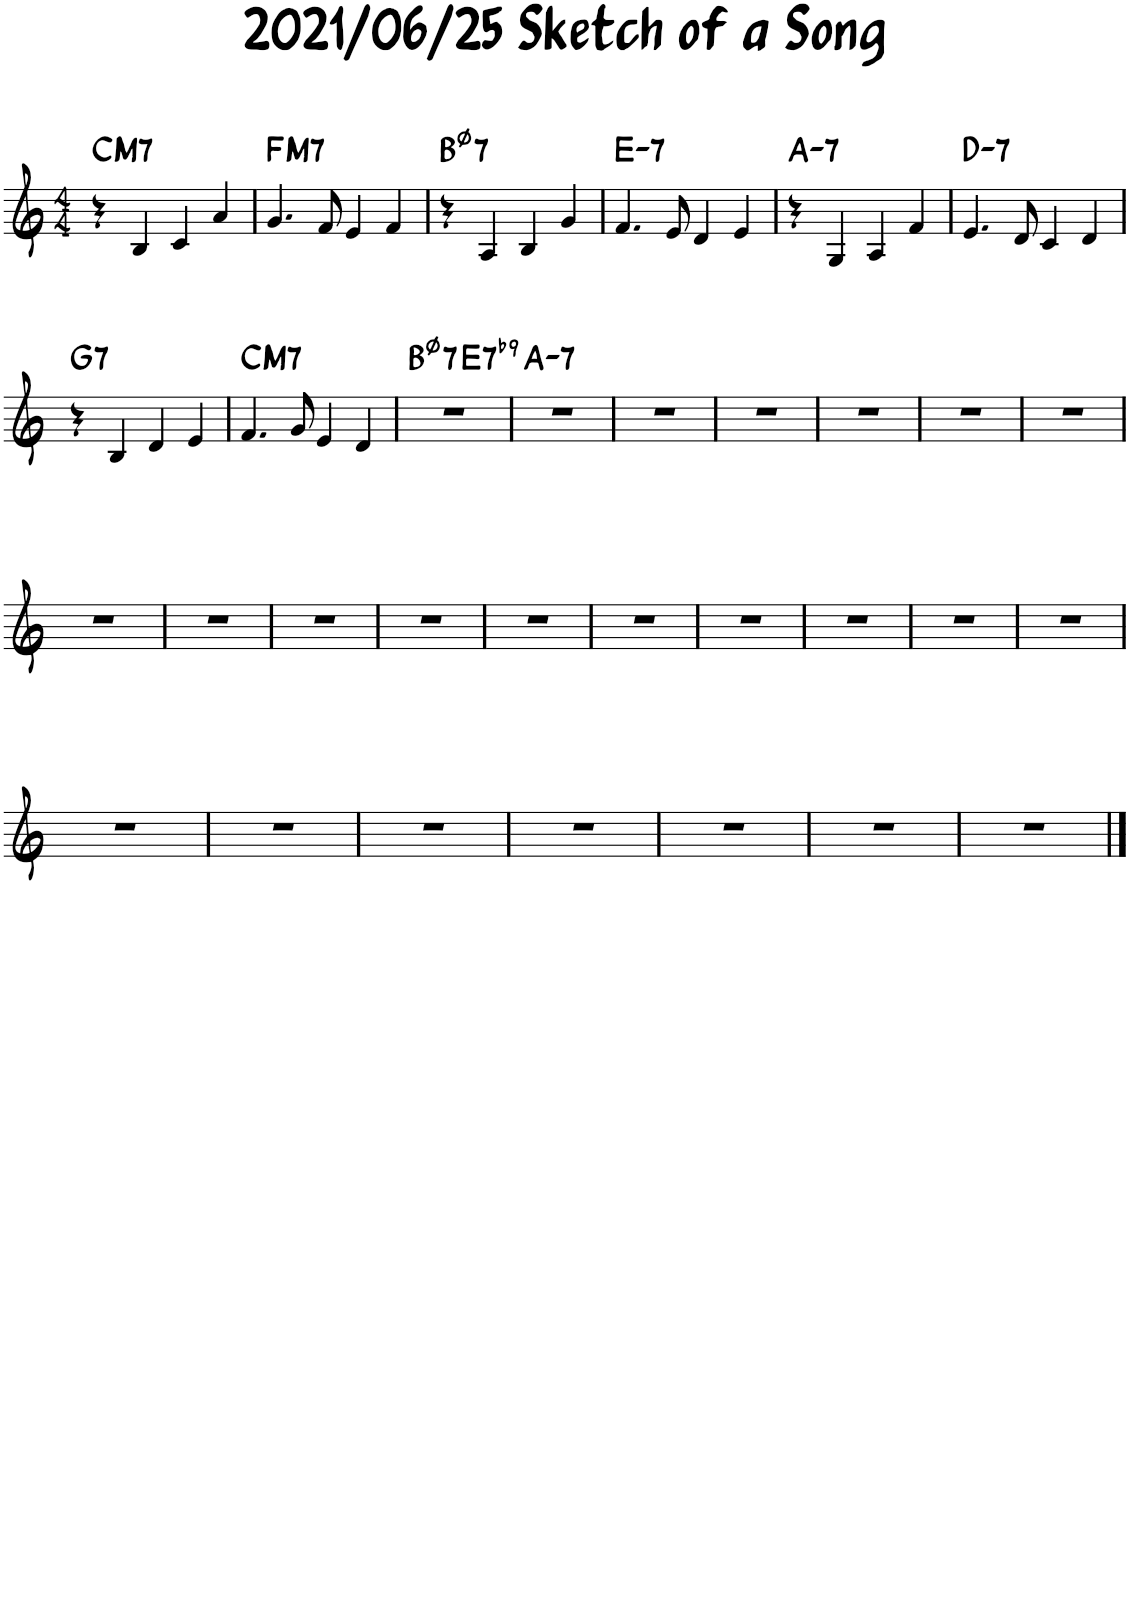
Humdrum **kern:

**kern	**harte
*part1	*part1
*staff1	*
*I"Piano	*
*I'Pno.	*
*clefG2	*
*k[]	*
*M4/4	*
=1	=1
!	!LO:H:kt=M7
4r	C:maj7
4B/	.
4c/	.
4a/	.
=2	=2
!	!LO:H:kt=M7
4.g/	F:maj7
8f/	.
4e/	.
4f/	.
=3	=3
!	!LO:H:kt=7
4r	B:hdim7
4A/	.
4B/	.
4g/	.
=4	=4
!	!LO:H:kt=7
4.f/	E:min7
8e/	.
4d/	.
4e/	.
=5	=5
!	!LO:H:kt=7
4r	A:min7
4G/	.
4A/	.
4f/	.
=6	=6
!	!LO:H:kt=7
4.e/	D:min7
8d/	.
4c/	.
4d/	.
!!LO:LB:g=z
=7	=7
!	!LO:H:kt=7
4r	G:7
4B/	.
4d/	.
4e/	.
=8	=8
!	!LO:H:kt=M7
4.f/	C:maj7
8g/	.
4e/	.
4d/	.
=9	=9
!	!LO:H:kt=7
*^	*
1r	2ryy	B:hdim7
!	!	!LO:H:kt=7
.	2ryy	E:7(b9)
=10	=10	=10
!	!	!LO:H:kt=7
*v	*v	*
1r	A:min7
=11	=11
1r	.
=12	=12
1r	.
=13	=13
1r	.
=14	=14
1r	.
=15	=15
1r	.
!!LO:LB:g=z
=16	=16
1r	.
=17	=17
1r	.
=18	=18
1r	.
=19	=19
1r	.
=20	=20
1r	.
=21	=21
1r	.
=22	=22
1r	.
=23	=23
1r	.
=24	=24
1r	.
=25	=25
1r	.
!!LO:LB:g=z
=26	=26
1r	.
=27	=27
1r	.
=28	=28
1r	.
=29	=29
1r	.
=30	=30
1r	.
=31	=31
1r	.
=32	=32
1r	.
==	==
*-	*-
